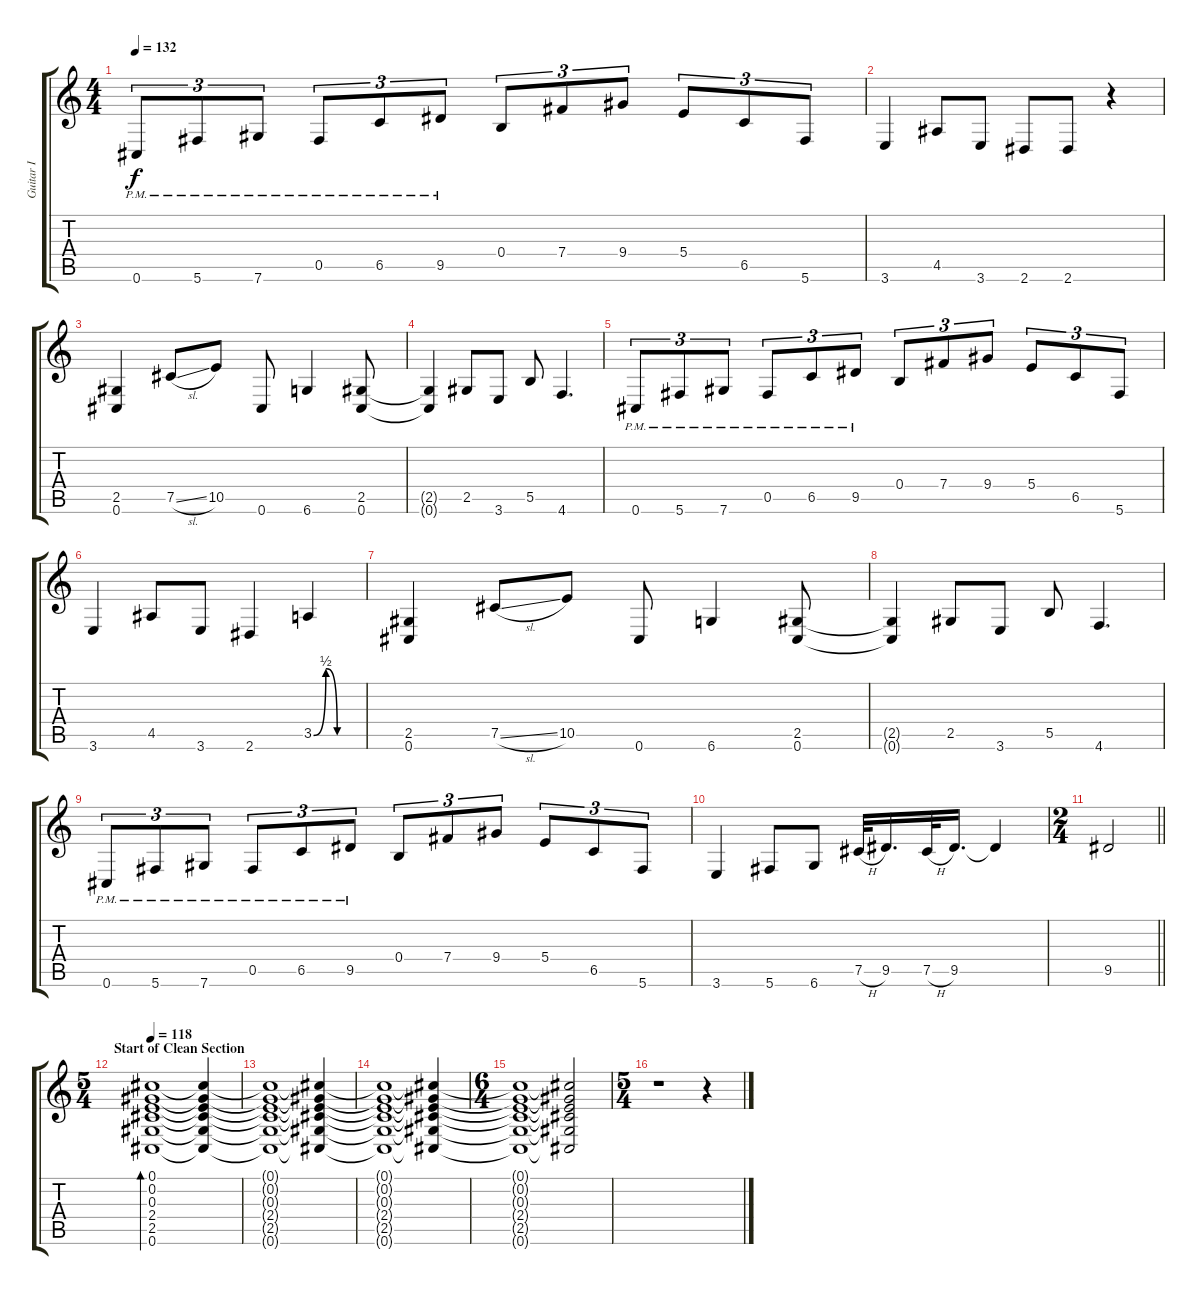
\track ("Guitar I" "Guitar I") {instrument distortionguitar}
\staff {score tabs}
\tuning (Db4 Ab3 E3 B2 Gb2 Db2) {hide}
\ts (4 4)
\tempo 132
\clef g2
\ks c
0.6{pm}.8{tu (3 2) dy f} 5.6{pm}.8{tu (3 2)} 7.6{pm}.8{tu (3 2)} 0.5{pm}.8{tu (3 2)} 6.5{pm}.8{tu (3 2)} 9.5{pm}.8{tu (3 2)} 0.4.8{tu (3 2)} 7.4.8{tu (3 2)} 9.4.8{tu (3 2)} 5.4.8{tu (3 2)} 6.5.8{tu (3 2)} 5.6.8{tu (3 2)} |
3.6.4 4.5.8 3.6.8 2.6.8 2.6.8 r.4 |
(2.5 0.6).4 7.5{sl}.8 10.5.8 0.6.8 6.6.4 (2.5 0.6).8 |
(2.5{t} 0.6{t}).4 2.5.8 3.6.8 5.5.8 4.6.4{d} |
0.6{pm}.8{tu (3 2)} 5.6{pm}.8{tu (3 2)} 7.6{pm}.8{tu (3 2)} 0.5{pm}.8{tu (3 2)} 6.5{pm}.8{tu (3 2)} 9.5{pm}.8{tu (3 2)} 0.4.8{tu (3 2)} 7.4.8{tu (3 2)} 9.4.8{tu (3 2)} 5.4.8{tu (3 2)} 6.5.8{tu (3 2)} 5.6.8{tu (3 2)} |
3.6.4 4.5.8 3.6.8 2.6.4 3.5{be (custom 0 0 15 2 29 0 60 0)}.4{instrument guitarharmonics} |
(2.5 0.6).4{instrument distortionguitar} 7.5{sl}.8 10.5.8 0.6.8 6.6.4 (2.5 0.6).8 |
(2.5{t} 0.6{t}).4 2.5.8 3.6.8 5.5.8 4.6.4{d} |
0.6{pm}.8{tu (3 2)} 5.6{pm}.8{tu (3 2)} 7.6{pm}.8{tu (3 2)} 0.5{pm}.8{tu (3 2)} 6.5{pm}.8{tu (3 2)} 9.5{pm}.8{tu (3 2)} 0.4.8{tu (3 2)} 7.4.8{tu (3 2)} 9.4.8{tu (3 2)} 5.4.8{tu (3 2)} 6.5.8{tu (3 2)} 5.6.8{tu (3 2)} |
3.6.4 5.6.8 6.6.8 7.5{h}.32 9.5.16{d} 7.5{h}.32 9.5.16{d} 9.5{t}.4 |
\ts (2 4)
\barLineRight lightlight
9.5.2 |
\ts (5 4)
\section ("" "Start of Clean Section")
\tempo 118
(0.1 0.2 0.3 2.4 2.5 0.6).1{bd 120 volume 13} (0.1{t} 0.2{t} 0.3{t} 2.4{t} 2.5{t} 0.6{t}).4{volume 3} |
(0.1{t} 0.2{t} 0.3{t} 2.4{t} 2.5{t} 0.6{t}).1 (0.1{t} 0.2{t} 0.3{t} 2.4{t} 2.5{t} 0.6{t}).4 |
(0.1{t} 0.2{t} 0.3{t} 2.4{t} 2.5{t} 0.6{t}).1 (0.1{t} 0.2{t} 0.3{t} 2.4{t} 2.5{t} 0.6{t}).4 |
\ts (6 4)
(0.1{t} 0.2{t} 0.3{t} 2.4{t} 2.5{t} 0.6{t}).1 (0.1{t} 0.2{t} 0.3{t} 2.4{t} 2.5{t} 0.6{t}).2 |
\ts (5 4)
r.1 r.4
